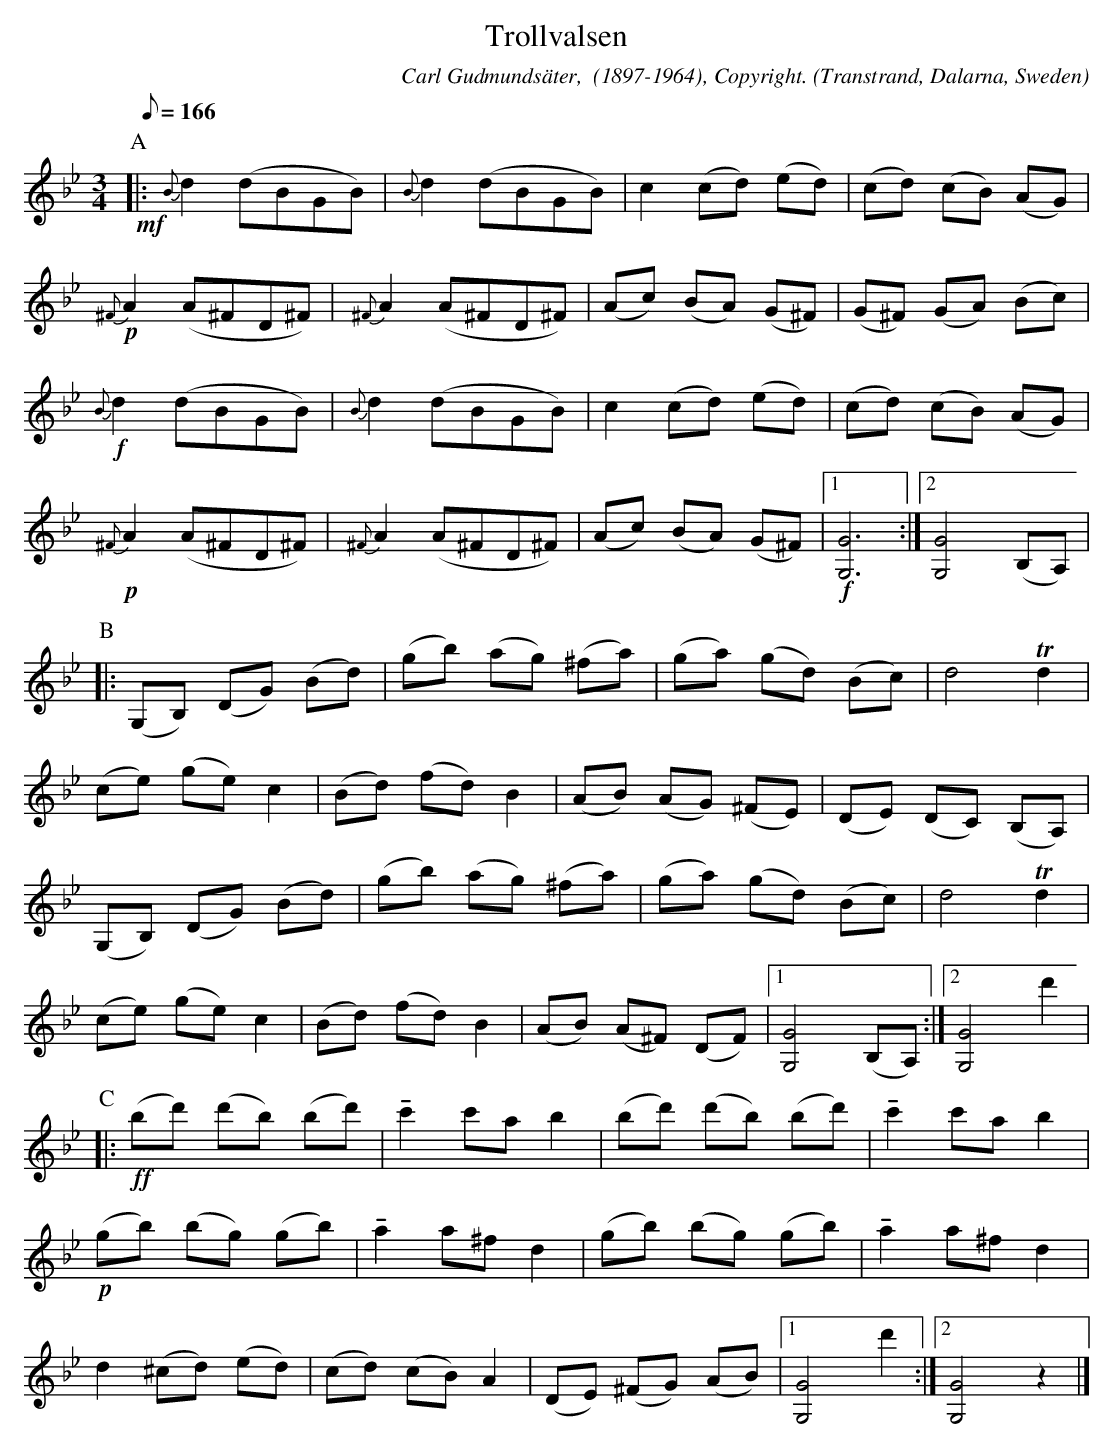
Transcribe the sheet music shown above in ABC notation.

X:1
T: Trollvalsen
O: Transtrand, Dalarna, Sweden
M: 3/4
C: Carl Gudmundsäter,  (1897-1964), Copyright.
Q:166 Allegro
K: Gm
P:A
+mf+ |: {B}d2 (dBGB) | {B}d2 (dBGB) | c2 (cd) (ed) | (cd) (cB) (AG) |
+p+ {^F}A2 (A^FD^F) | {^F}A2 (A^FD^F) | (Ac) (BA) (G^F) | (G^F) (GA) (Bc) |
+f+ {B}d2 (dBGB) | {B}d2 (dBGB) |  c2 (cd) (ed) | (cd) (cB) (AG) |
+p+ {^F}A2 (A^FD^F) | {^F}A2 (A^FD^F) | (Ac) (BA) (G^F) |1 +f+ [G6G,6] :|2 [G4G,4] (B,A,)|
P:B
|: (G,B,) (DG) (Bd) | (gb) (ag) (^fa) | (ga) (gd) (Bc) | d4 Td2 |
(ce) (ge) c2 | (Bd) (fd) B2 | (AB) (AG) (^FE) | (DE) (DC) (B,A,) |
(G,B,) (DG) (Bd) | (gb) (ag) (^fa) | (ga) (gd) (Bc) | d4 Td2 |
(ce) (ge) c2 | (Bd) (fd) B2 | (AB) (A^F) (DF) |1 [G4G,4] (B,A,) :|2 [G4G,4] d'2|
P:C
|: +ff+ (bd') (d'b) (bd') | !tenuto!c'2 c'a b2 | (bd') (d'b) (bd') | !tenuto! c'2 c'a b2 |
+p+ (gb) (bg) (gb) | !tenuto! a2 a^f d2 | (gb) (bg) (gb) | !tenuto! a2 a^f d2 |
d2 (^cd) (ed) | (cd) (cB) A2 | (DE) (^FG) (AB) |1 [G4G,4] d'2 :|2 [G4G,4] z2 |]
